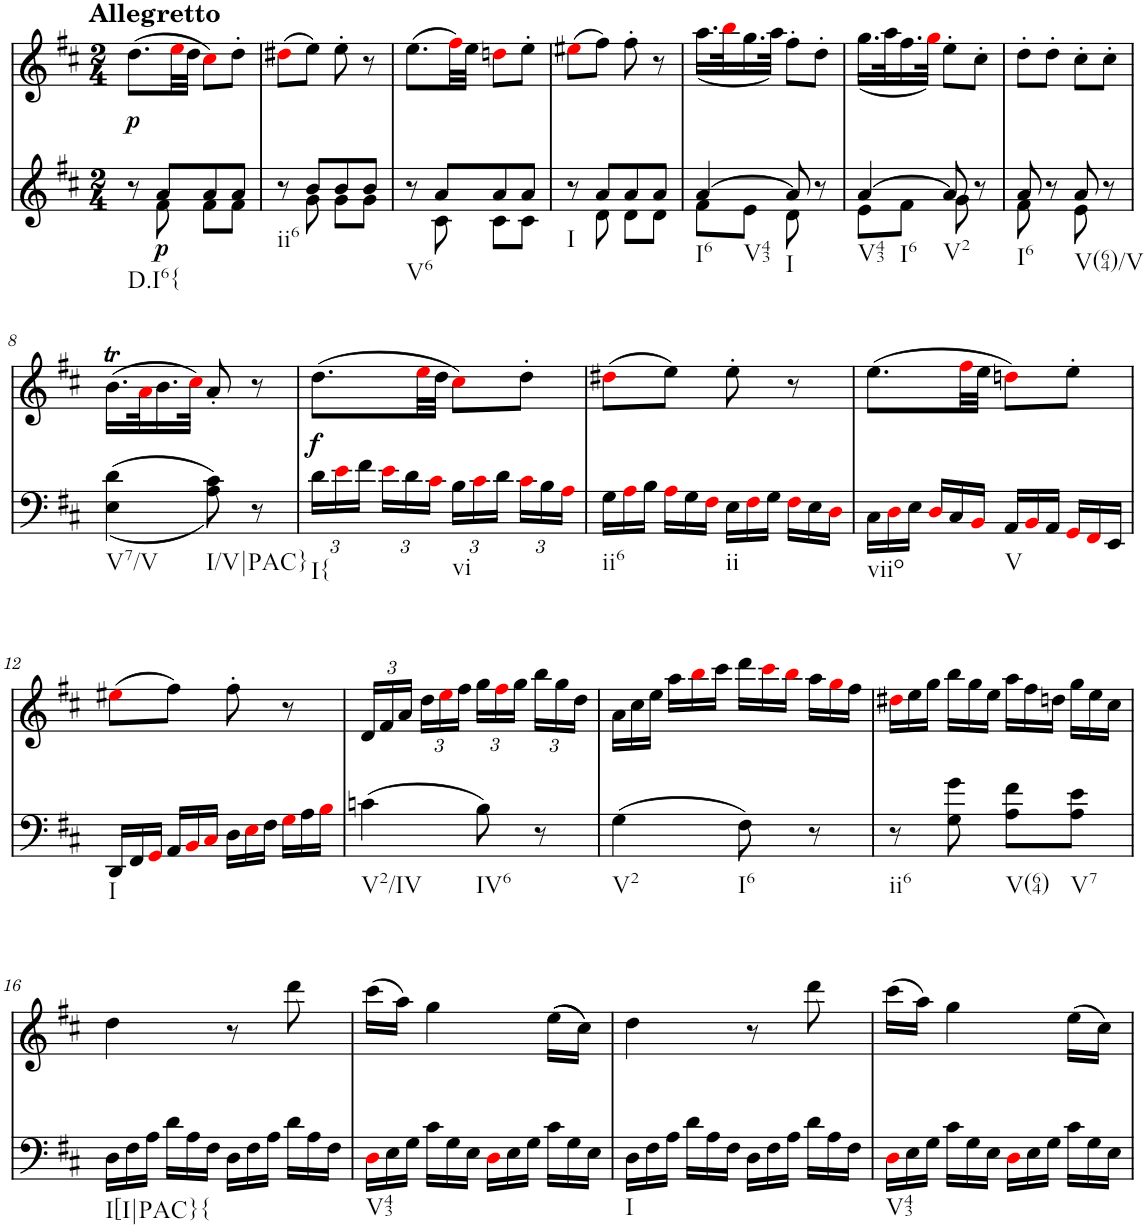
**kern	**dynam	**kern	**dynam
*part2	*part2	*part1	*part1
*staff2	*staff2	*staff1	*staff1
*I"Piano, unbenannt	*	*I"Piano, unbenannt	*
*I'Pno	*	*I'Pno	*
*clefG2	*	*clefG2	*
*k[f#c#]	*	*k[f#c#]	*
*M2/4	*	*M2/4	*
=1	=1	=1	=1
*^	*	*	*
!	!	!	!LO:TX:a:B:t=Allegretto	!
!LO:TX:b:t=D.I6{	!	!	!	!
!	!	!	!	!LO:DY:b
8r	8ryy	.	(8.dd\L	p
!	!	!LO:DY:b	!	!
8a/L	8f#\	p	.	.
.	.	.	32eei\LL	.
.	.	.	32dd\JJJ	.
8a/	8f#\L	.	8cc#i\L)	.
8a/J	8f#\J	.	8dd'\J	.
=2	=2	=2	=2	=2
!LO:TX:b:t=ii6	!	!	!	!
8r	8ryy	.	(8dd#Xi\L	.
8b/L	8g\	.	8ee\J)	.
8b/	8g\L	.	8ee'\	.
8b/J	8g\J	.	8r	.
=3	=3	=3	=3	=3
!LO:TX:b:t=V6	!	!	!	!
8r	8ryy	.	(8.ee\L	.
8a/L	8c#\	.	.	.
.	.	.	32ff#i\LL)	.
.	.	.	32ee\JJJ	.
8a/	8c#\L	.	8ddni\L	.
8a/J	8c#\J	.	8ee'\J	.
=4	=4	=4	=4	=4
!LO:TX:b:t=I	!	!	!	!
8r	8ryy	.	(8ee#Xi\L	.
8a/L	8d\	.	8ff#\J)	.
8a/	8d\L	.	8ff#'\	.
8a/J	8d\J	.	8r	.
=5	=5	=5	=5	=5
!LO:TX:b:t=I6	!	!	!	!
!LO:TX:b:t=V43	!	!	!	!
[4a/	8f#\L	.	(<16.aa\LL	.
.	.	.	32bbi\K	.
.	8e\J	.	16.gg\	.
.	.	.	32aa\JJk)	.
!LO:TX:b:t=I	!	!	!	!
8a/]	8d\	.	8ff#'\L	.
8r	8ryy	.	8dd'\J	.
=6	=6	=6	=6	=6
!LO:TX:b:t=V43	!	!	!	!
!LO:TX:b:t=I6	!	!	!	!
[4a/	8e\L	.	(<16.gg\LL	.
.	.	.	32aa\K	.
.	8f#\J	.	16.ff#\	.
.	.	.	32ggi\JJk)	.
!LO:TX:b:t=V2	!	!	!	!
8a/]	8g\	.	8ee'\L	.
8r	8ryy	.	8cc#'\J	.
=7	=7	=7	=7	=7
!LO:TX:b:t=I6	!	!	!	!
8a/	8f#\	.	8dd'\L	.
8r	8ryy	.	8dd'\J	.
!LO:TX:b:t=V(64)/V	!	!	!	!
8a/	8e\	.	8cc#'\L	.
8r	8ryy	.	8cc#'\J	.
!!LO:LB:g=z
=8	=8	=8	=8	=8
!LO:TX:b:t=V7/V	!	!	!	!
*v	*v	*	*	*
(<(4E\ 4d\	.	(16.bT\LL	.
.	.	32ai\K	.
.	.	16.b\	.
.	.	32cc#i\JJk)	.
!LO:TX:b:t=I/V|PAC}	!	!	!
8A\ 8c#\))	.	8a'/	.
8r	.	8r	.
=9	=9	=9	=9
*Xbrackettup	*	*	*
!LO:TX:b:t=I{	!	!	!
!	!	!	!LO:DY:b
24d\LL	.	(8.dd\L	f
24ei\	.	.	.
24f#\JJ	.	.	.
24ei\LL	.	.	.
24d\	.	.	.
.	.	32eei\LL	.
24c#i\JJ	.	.	.
.	.	32dd\JJJ	.
!LO:TX:b:t=vi	!	!	!
24B\LL	.	8cc#i\L)	.
24c#i\	.	.	.
24d\JJ	.	.	.
24c#i\LL	.	8dd'\J	.
24B\	.	.	.
24Ai\JJ	.	.	.
=10	=10	=10	=10
*Xtuplet	*	*	*
!LO:TX:b:t=ii6	!	!	!
24G\LL	.	(8dd#Xi\L	.
24Ai\	.	.	.
24B\JJ	.	.	.
24Ai\LL	.	8ee\J)	.
24G\	.	.	.
24F#i\JJ	.	.	.
!LO:TX:b:t=ii	!	!	!
24E\LL	.	8ee'\	.
24F#i\	.	.	.
24G\JJ	.	.	.
24F#i\LL	.	8r	.
24E\	.	.	.
24Di\JJ	.	.	.
=11	=11	=11	=11
!LO:TX:b:t=viio	!	!	!
24C#\LL	.	(8.ee\L	.
24Di\	.	.	.
24E\JJ	.	.	.
24Di/LL	.	.	.
24C#/	.	.	.
.	.	32ff#i\LL	.
24BBi/JJ	.	.	.
.	.	32ee\JJJ	.
!LO:TX:b:t=V	!	!	!
24AA/LL	.	8ddni\L)	.
24BBi/	.	.	.
24AA/JJ	.	.	.
24GGi/LL	.	8ee'\J	.
24FF#i/	.	.	.
24EE/JJ	.	.	.
!!LO:LB:g=z
=12	=12	=12	=12
!LO:TX:b:t=I	!	!	!
24DD/LL	.	(8ee#Xi\L	.
24FF#/	.	.	.
24GGi/JJ	.	.	.
24AA/LL	.	8ff#\J)	.
24BBi/	.	.	.
24C#i/JJ	.	.	.
24D\LL	.	8ff#'\	.
24Ei\	.	.	.
24F#\JJ	.	.	.
24Gi\LL	.	8r	.
24A\	.	.	.
24Bi\JJ	.	.	.
=13	=13	=13	=13
*	*	*Xbrackettup	*
!LO:TX:b:t=V2/IV	!	!	!
(4cn\	.	24d/LL	.
.	.	24f#/	.
.	.	24a/JJ	.
.	.	24dd\LL	.
.	.	24eei\	.
.	.	24ff#\JJ	.
!LO:TX:b:t=IV6	!	!	!
8B\)	.	24gg\LL	.
.	.	24ff#i\	.
.	.	24gg\JJ	.
8r	.	24bb\LL	.
.	.	24gg\	.
.	.	24dd\JJ	.
=14	=14	=14	=14
*	*	*Xtuplet	*
!LO:TX:b:t=V2	!	!	!
(4G\	.	24a\LL	.
.	.	24cc#\	.
.	.	24ee\JJ	.
.	.	24aa\LL	.
.	.	24bbi\	.
.	.	24ccc#\JJ	.
!LO:TX:b:t=I6	!	!	!
8F#\)	.	24ddd\LL	.
.	.	24ccc#i\	.
.	.	24bbi\JJ	.
8r	.	24aa\LL	.
.	.	24ggi\	.
.	.	24ff#\JJ	.
=15	=15	=15	=15
!LO:TX:b:t=ii6	!	!	!
8r	.	24dd#Xi\LL	.
.	.	24ee\	.
.	.	24gg\JJ	.
8G\ 8g\	.	24bb\LL	.
.	.	24gg\	.
.	.	24ee\JJ	.
!LO:TX:b:t=V(64)	!	!	!
8A\ 8f#\L	.	24aa\LL	.
.	.	24ff#\	.
.	.	24ddn\JJ	.
!LO:TX:b:t=V7	!	!	!
8A\ 8e\J	.	24gg\LL	.
.	.	24ee\	.
.	.	24cc#\JJ	.
!!LO:LB:g=z
=16	=16	=16	=16
!LO:TX:b:t=I[I|PAC}{	!	!	!
24D\LL	.	4dd\	.
24F#\	.	.	.
24A\JJ	.	.	.
24d\LL	.	.	.
24A\	.	.	.
24F#\JJ	.	.	.
24D\LL	.	8r	.
24F#\	.	.	.
24A\JJ	.	.	.
24d\LL	.	8ddd\	.
24A\	.	.	.
24F#\JJ	.	.	.
=17	=17	=17	=17
!LO:TX:b:t=V43	!	!	!
24Di\LL	.	(16ccc#\LL	.
24E\	.	.	.
.	.	16aa\JJ)	.
24G\JJ	.	.	.
24c#\LL	.	4gg\	.
24G\	.	.	.
24E\JJ	.	.	.
24Di\LL	.	.	.
24E\	.	.	.
24G\JJ	.	.	.
24c#\LL	.	((16ee\LL	.
24G\	.	.	.
.	.	16cc#\JJ))	.
24E\JJ	.	.	.
=18	=18	=18	=18
!LO:TX:b:t=I	!	!	!
24D\LL	.	4dd\	.
24F#\	.	.	.
24A\JJ	.	.	.
24d\LL	.	.	.
24A\	.	.	.
24F#\JJ	.	.	.
24D\LL	.	8r	.
24F#\	.	.	.
24A\JJ	.	.	.
24d\LL	.	8ddd\	.
24A\	.	.	.
24F#\JJ	.	.	.
=19	=19	=19	=19
!LO:TX:b:t=V43	!	!	!
24Di\LL	.	(16ccc#\LL	.
24E\	.	.	.
.	.	16aa\JJ)	.
24G\JJ	.	.	.
24c#\LL	.	4gg\	.
24G\	.	.	.
24E\JJ	.	.	.
24Di\LL	.	.	.
24E\	.	.	.
24G\JJ	.	.	.
24c#\LL	.	(16ee\LL	.
24G\	.	.	.
.	.	16cc#\JJ)	.
24E\JJ	.	.	.
=	=	=	=
*-	*-	*-	*-
